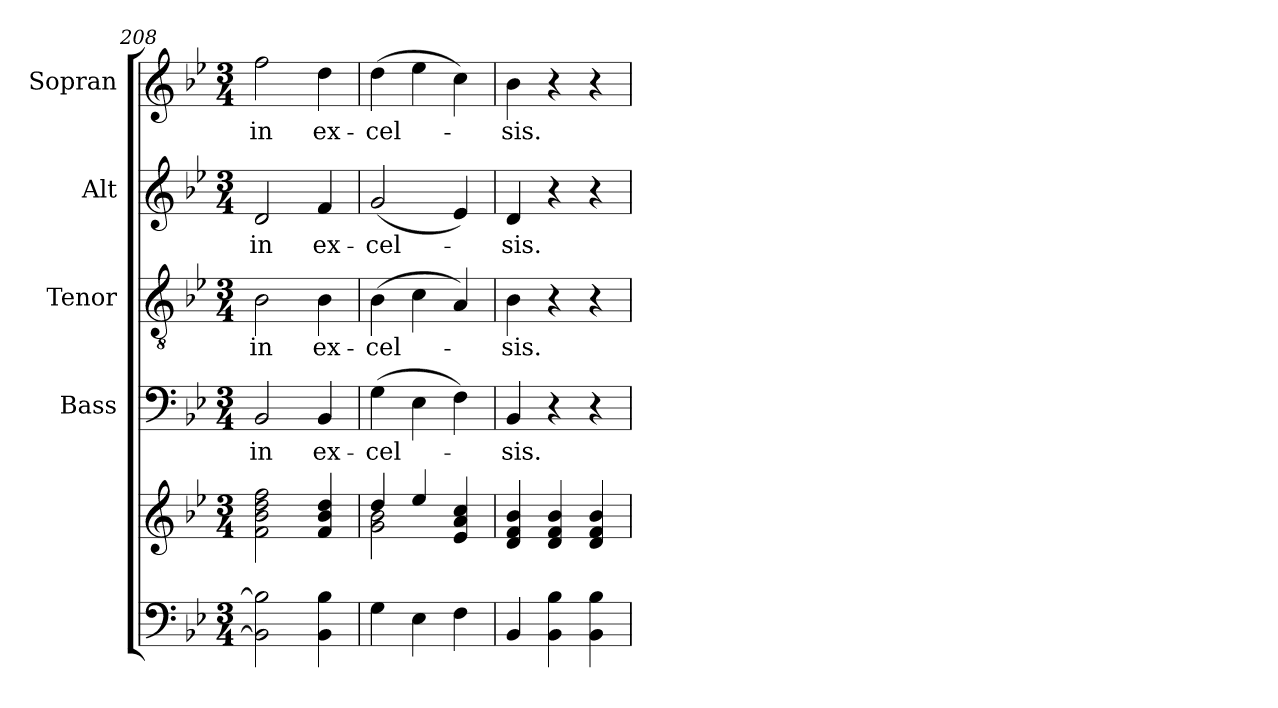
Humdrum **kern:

**kern	**kern	**kern	**text	**kern	**text	**kern	**text	**kern	**text
*part5	*part5	*part4	*part4	*part3	*part3	*part2	*part2	*part1	*part1
*staff6	*staff5	*staff4	*staff4	*staff3	*staff3	*staff2	*staff2	*staff1	*staff1
*	*	*I"Bass	*	*I"Tenor	*	*I"Alt	*	*I"Sopran	*
*	*	*I'B.	*	*I'T.	*	*I'A.	*	*I'S.	*
*clefF4	*clefG2	*clefF4	*	*clefGv2	*	*clefG2	*	*clefG2	*
*k[b-e-]	*k[b-e-]	*k[b-e-]	*	*k[b-e-]	*	*k[b-e-]	*	*k[b-e-]	*
*B-:	*B-:	*B-:	*	*B-:	*	*B-:	*	*B-:	*
*M3/4	*M3/4	*M3/4	*	*M3/4	*	*M3/4	*	*M3/4	*
=208	=208	=208	=208	=208	=208	=208	=208	=208	=208
!	!	!	!LO:LY:b	!	!LO:LY:b	!	!LO:LY:b	!	!LO:LY:b
2BB-\] 2B-\]	2f\ 2b-\ 2dd\ 2ff\	2BB-/	in	2B-\	in	2d/	in	2ff\	in
!	!	!	!LO:LY:b	!	!LO:LY:b	!	!LO:LY:b	!	!LO:LY:b
4BB-\ 4B-\	4f/ 4b-/ 4dd/	4BB-/	ex-	4B-\	ex-	4f/	ex-	4dd\	ex-
=209	=209	=209	=209	=209	=209	=209	=209	=209	=209
*	*^	*	*	*	*	*	*	*	*
!	!	!	!	!LO:LY:b	!	!LO:LY:b	!	!LO:LY:b	!	!LO:LY:b
4G\	4dd/	2g\ 2b-\	(>4G\	-cel-	(>4B-\	-cel-	(<2g/	-cel-	(>4dd\	-cel-
4E-\	4ee-/	.	4E-\	.	4c\	.	.	.	4ee-\	.
4F\	4e-/ 4a/ 4cc/	4ryy	4F\)	.	4A/)	.	4e-/)	.	4cc\)	.
=210	=210	=210	=210	=210	=210	=210	=210	=210	=210	=210
!	!	!	!	!LO:LY:b	!	!LO:LY:b	!	!LO:LY:b	!	!LO:LY:b
*	*v	*v	*	*	*	*	*	*	*	*
4BB-/	4d/ 4f/ 4b-/	4BB-/	-sis.	4B-\	-sis.	4d/	-sis.	4b-\	-sis.
4BB-\ 4B-\	4d/ 4f/ 4b-/	4r	.	4r	.	4r	.	4r	.
4BB-\ 4B-\	4d/ 4f/ 4b-/	4r	.	4r	.	4r	.	4r	.
=	=	=	=	=	=	=	=	=	=
*-	*-	*-	*-	*-	*-	*-	*-	*-	*-
